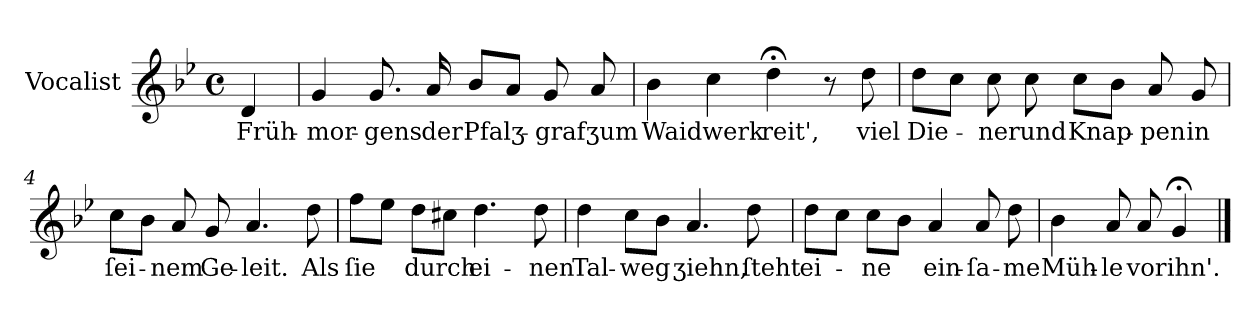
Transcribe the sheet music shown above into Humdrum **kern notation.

**kern	**text
*part1	*part1
*staff1	*staff1
*I"Vocalist	*
*k[b-e-]	*
*g:	*
*M4/4	*
*met(c)	*
=	=
4d	Früh-
=1	=1
4g	-mor-
8.g	-gens
16a	der
8b-L	Pfalʒ-
8aJ	.
8g	-graf
8a	ʒum
=2	=2
4b-	Waidwerk
4cc	.
4dd;<	reit',
8r	.
8dd	viel
=3	=3
8ddL	Die-
8ccJ	.
8cc	-ner
8cc	und
8ccL	Knap-
8b-J	.
8a	-pen
8g	in
=4	=4
8ccL	ſei-
8b-J	.
8a	-nem
8g	Ge-
4.a	-leit.
8dd	Als
=5	=5
8ffL	ſie
8ee-J	.
8ddL	durch
8cc#XJ	.
4.dd	ei-
8dd	-nen
=6	=6
4dd	Tal-
8ccL	-weg
8b-J	.
4.a	ʒiehn,
8dd	ſteht
=7	=7
8ddL	ei-
8ccJ	.
8ccL	-ne
8b-J	.
4a	ein-
8a	-ſa-
8dd	-me
=8	=8
4b-	Müh-
8a	-le
8a	vor
4g;<	ihn'.
==	==
*-	*-
